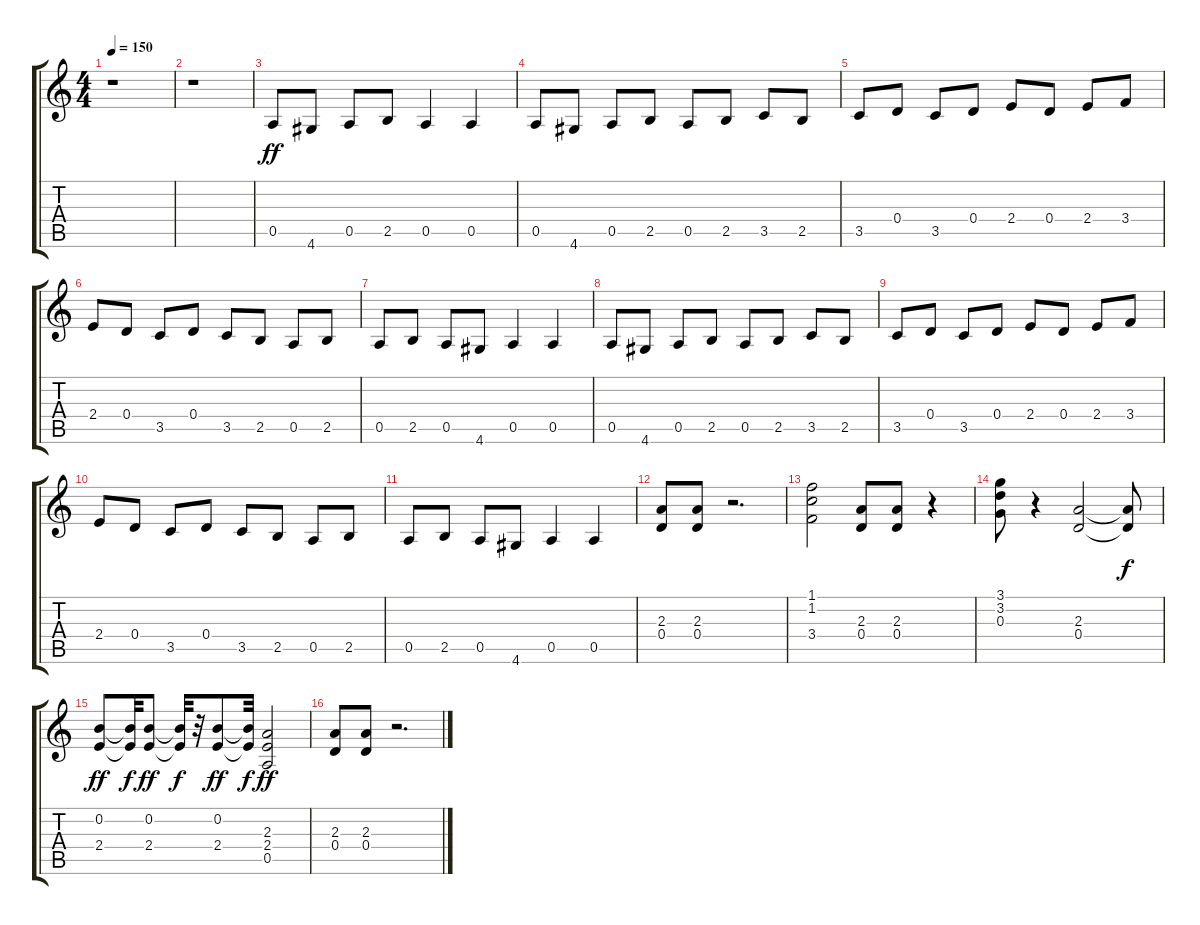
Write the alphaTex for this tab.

\track "" {instrument overdrivenguitar}
\staff {score tabs}
\tuning (E4 B3 G3 D3 A2 E2) {hide}
\ts (4 4)
\tempo 150
\clef g2
\ks c
r.1{dy ff} |
r.1 |
0.5.8 4.6.8 0.5.8 2.5.8 0.5.4 0.5.4 |
0.5.8 4.6.8 0.5.8 2.5.8 0.5.8 2.5.8 3.5.8 2.5.8 |
3.5.8 0.4.8 3.5.8 0.4.8 2.4.8 0.4.8 2.4.8 3.4.8 |
2.4.8 0.4.8 3.5.8 0.4.8 3.5.8 2.5.8 0.5.8 2.5.8 |
0.5.8 2.5.8 0.5.8 4.6.8 0.5.4 0.5.4 |
0.5.8 4.6.8 0.5.8 2.5.8 0.5.8 2.5.8 3.5.8 2.5.8 |
3.5.8 0.4.8 3.5.8 0.4.8 2.4.8 0.4.8 2.4.8 3.4.8 |
2.4.8 0.4.8 3.5.8 0.4.8 3.5.8 2.5.8 0.5.8 2.5.8 |
0.5.8 2.5.8 0.5.8 4.6.8 0.5.4 0.5.4 |
(2.3 0.4).8 (2.3 0.4).8 r.2{d} |
(1.1 1.2 3.4).2 (2.3 0.4).8 (2.3 0.4).8 r.4 |
(3.1 3.2 0.3).8 r.4 (2.3 0.4).2 (2.3{t} 0.4{t}).8{dy f} |
(0.2 2.4).8{dy ff} (0.2{t} 2.4{t}).32{dy f} (0.2 2.4).8{dy ff} (0.2{t} 2.4{t}).32{dy f} r.32 (0.2 2.4).8{dy ff} (0.2{t} 2.4{t}).32{dy f} (2.3 2.4 0.5).2{dy ff} |
(2.3 0.4).8 (2.3 0.4).8 r.2{d}
